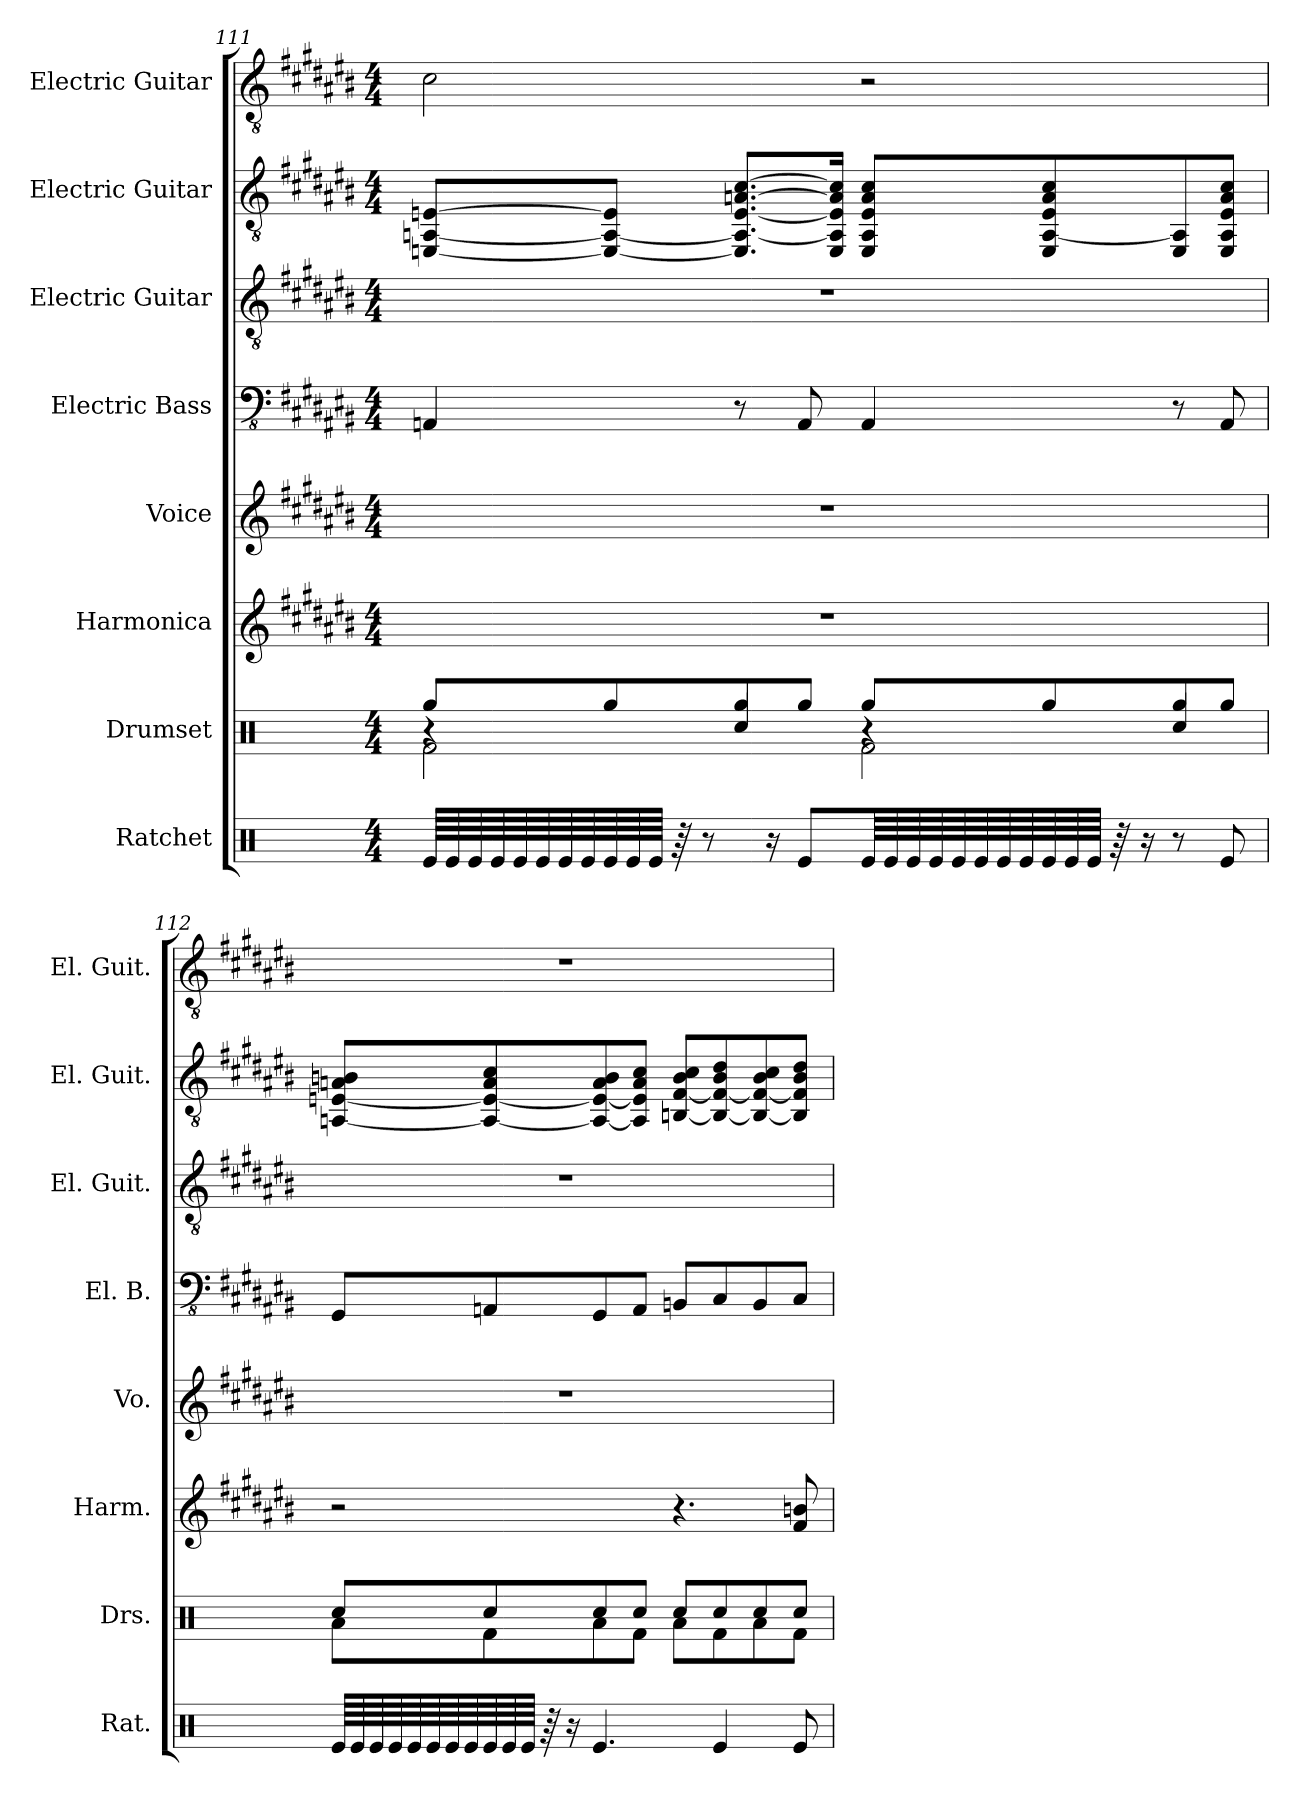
**kern	**kern	**kern	**kern	**kern	**kern	**kern	**kern
*part8	*part7	*part6	*part5	*part4	*part3	*part2	*part1
*staff8	*staff7	*staff6	*staff5	*staff4	*staff3	*staff2	*staff1
*I"Ratchet	*I"Drumset	*I"Harmonica	*I"Voice	*I"Electric Bass	*I"Electric Guitar	*I"Electric Guitar	*I"Electric Guitar
*I'Rat.	*I'Drs.	*I'Harm.	*I'Vo.	*I'El. B.	*I'El. Guit.	*I'El. Guit.	*I'El. Guit.
!!LO:PB:g=z
*clefX	*clefX	*clefG2	*clefG2	*clefFv4	*clefGv2	*clefGv2	*clefGv2
*k[]	*k[]	*k[f#c#g#d#a#e#b#]	*k[f#c#g#d#a#e#b#]	*k[f#c#g#d#a#e#b#]	*k[f#c#g#d#a#e#b#]	*k[f#c#g#d#a#e#b#]	*k[f#c#g#d#a#e#b#]
*M4/4	*M4/4	*M4/4	*M4/4	*M4/4	*M4/4	*M4/4	*M4/4
=111	=111	=111	=111	=111	=111	=111	=111
*	*^	*	*	*	*	*	*
*	*	*^	*	*	*	*	*	*
64Re/LLLL	4r	2Rf\	8Rgg/L	1r	1r	4AAAn/	1r	[8EEn/ [8AAn/ [8En/L	2c#\
64Re/	.	.	.	.	.	.	.	.	.
64Re/	.	.	.	.	.	.	.	.	.
64Re/	.	.	.	.	.	.	.	.	.
64Re/	.	.	.	.	.	.	.	.	.
64Re/	.	.	.	.	.	.	.	.	.
64Re/	.	.	.	.	.	.	.	.	.
64Re/	.	.	.	.	.	.	.	.	.
64Re/	.	.	8Rgg/	.	.	.	.	8EE/_ 8AA/_ 8E/]J	.
64Re/	.	.	.	.	.	.	.	.	.
64Re/JJJJ	.	.	.	.	.	.	.	.	.
64r	.	.	.	.	.	.	.	.	.
8r	.	.	.	.	.	.	.	.	.
.	4Rcc/	.	8Rgg/	.	.	8r	.	8.EE/] 8.AA/_ [8.E/ [8.An/ [8.c#/L	.
16r	.	.	.	.	.	.	.	.	.
8Re/L	.	.	8Rgg/J	.	.	8AAA/	.	.	.
.	.	.	.	.	.	.	.	16EE/ 16AA/] 16E/] 16A/] 16c#/]Jk	.
64Re/LLL	4r	2Rf\	8Rgg/L	.	.	4AAA/	.	8EE/ 8AA/ 8E/ 8A/ 8c#/L	2r
64Re/	.	.	.	.	.	.	.	.	.
64Re/	.	.	.	.	.	.	.	.	.
64Re/	.	.	.	.	.	.	.	.	.
64Re/	.	.	.	.	.	.	.	.	.
64Re/	.	.	.	.	.	.	.	.	.
64Re/	.	.	.	.	.	.	.	.	.
64Re/	.	.	.	.	.	.	.	.	.
64Re/	.	.	8Rgg/	.	.	.	.	8EE/ [8AA/ 8E/ 8A/ 8c#/	.
64Re/	.	.	.	.	.	.	.	.	.
64Re/JJJJ	.	.	.	.	.	.	.	.	.
64r	.	.	.	.	.	.	.	.	.
16r	.	.	.	.	.	.	.	.	.
8r	4Rcc/	.	8Rgg/	.	.	8r	.	8EE/ 8AA/]	.
8Re/	.	.	8Rgg/J	.	.	8AAA/	.	8EE/ 8AA/ 8E/ 8A/ 8c#/J	.
*	*	*v	*v	*	*	*	*	*	*
!!LO:PB:g=z
=112	=112	=112	=112	=112	=112	=112	=112	=112
64Re/LLLL	8Rcc/L	8Ra\L	2r	1r	8GGG#/L	1r	[8AAn/ [8En/ 8An/ 8Bn/L	1r
64Re/	.	.	.	.	.	.	.	.
64Re/	.	.	.	.	.	.	.	.
64Re/	.	.	.	.	.	.	.	.
64Re/	.	.	.	.	.	.	.	.
64Re/	.	.	.	.	.	.	.	.
64Re/	.	.	.	.	.	.	.	.
64Re/	.	.	.	.	.	.	.	.
64Re/	8Rcc/	8Rf\	.	.	8AAAn/	.	8AA/_ 8E/_ 8A/ 8c#/	.
64Re/	.	.	.	.	.	.	.	.
64Re/JJJJ	.	.	.	.	.	.	.	.
64r	.	.	.	.	.	.	.	.
16r	.	.	.	.	.	.	.	.
4.Re/	8Rcc/	8Ra\	.	.	8GGG#/	.	8AA/_ 8E/_ 8A/ 8B/	.
.	8Rcc/J	8Rf\J	.	.	8AAA/J	.	8AA/] 8E/] 8A/ 8c#/J	.
.	8Rcc/L	8Ra\L	4.r	.	8BBBn/L	.	[8BBn/ [8F#/ 8B/ 8c#/L	.
4Re/	8Rcc/	8Rf\	.	.	8CC#/	.	8BB/_ 8F#/_ 8B/ 8d#/	.
.	8Rcc/	8Ra\	.	.	8BBB/	.	8BB/_ 8F#/_ 8B/ 8c#/	.
8Re/	8Rcc/J	8Rf\J	8f#/ 8bn/	.	8CC#/J	.	8BB/] 8F#/] 8B/ 8d#/J	.
*	*v	*v	*	*	*	*	*	*
=	=	=	=	=	=	=	=
*-	*-	*-	*-	*-	*-	*-	*-
